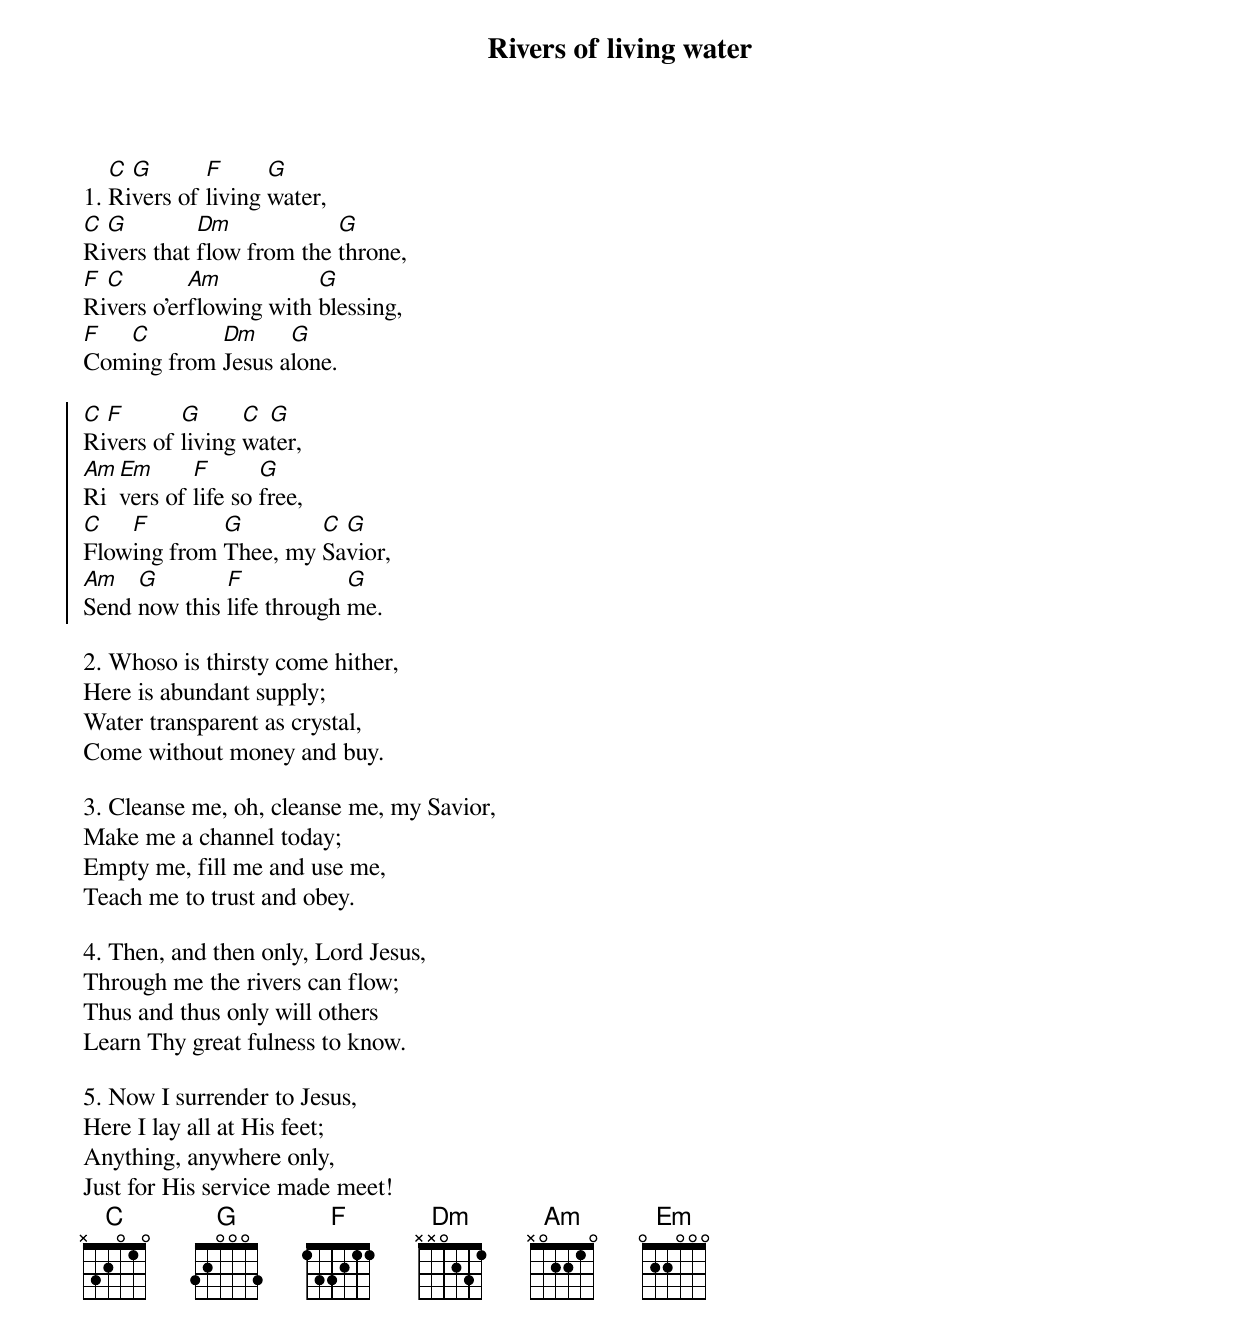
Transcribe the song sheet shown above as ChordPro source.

{t:Rivers of living water}

1. [C]Ri[G]vers of [F]living [G]water,
[C]Ri[G]vers that [Dm]flow from the [G]throne,
[F]Ri[C]vers o'er[Am]flowing with [G]blessing,
[F]Com[C]ing from [Dm]Jesus a[G]lone.

{soc}
[C]Ri[F]vers of [G]living [C]wa[G]ter,
[Am]Ri[Em]vers of [F]life so [G]free,
[C]Flow[F]ing from [G]Thee, my [C]Sa[G]vior,
[Am]Send [G]now this [F]life through [G]me.
{eoc}

2. Whoso is thirsty come hither,
Here is abundant supply;
Water transparent as crystal,
Come without money and buy.

3. Cleanse me, oh, cleanse me, my Savior,
Make me a channel today;
Empty me, fill me and use me,
Teach me to trust and obey.

4. Then, and then only, Lord Jesus,
Through me the rivers can flow;
Thus and thus only will others
Learn Thy great fulness to know.

5. Now I surrender to Jesus,
Here I lay all at His feet;
Anything, anywhere only,
Just for His service made meet!
